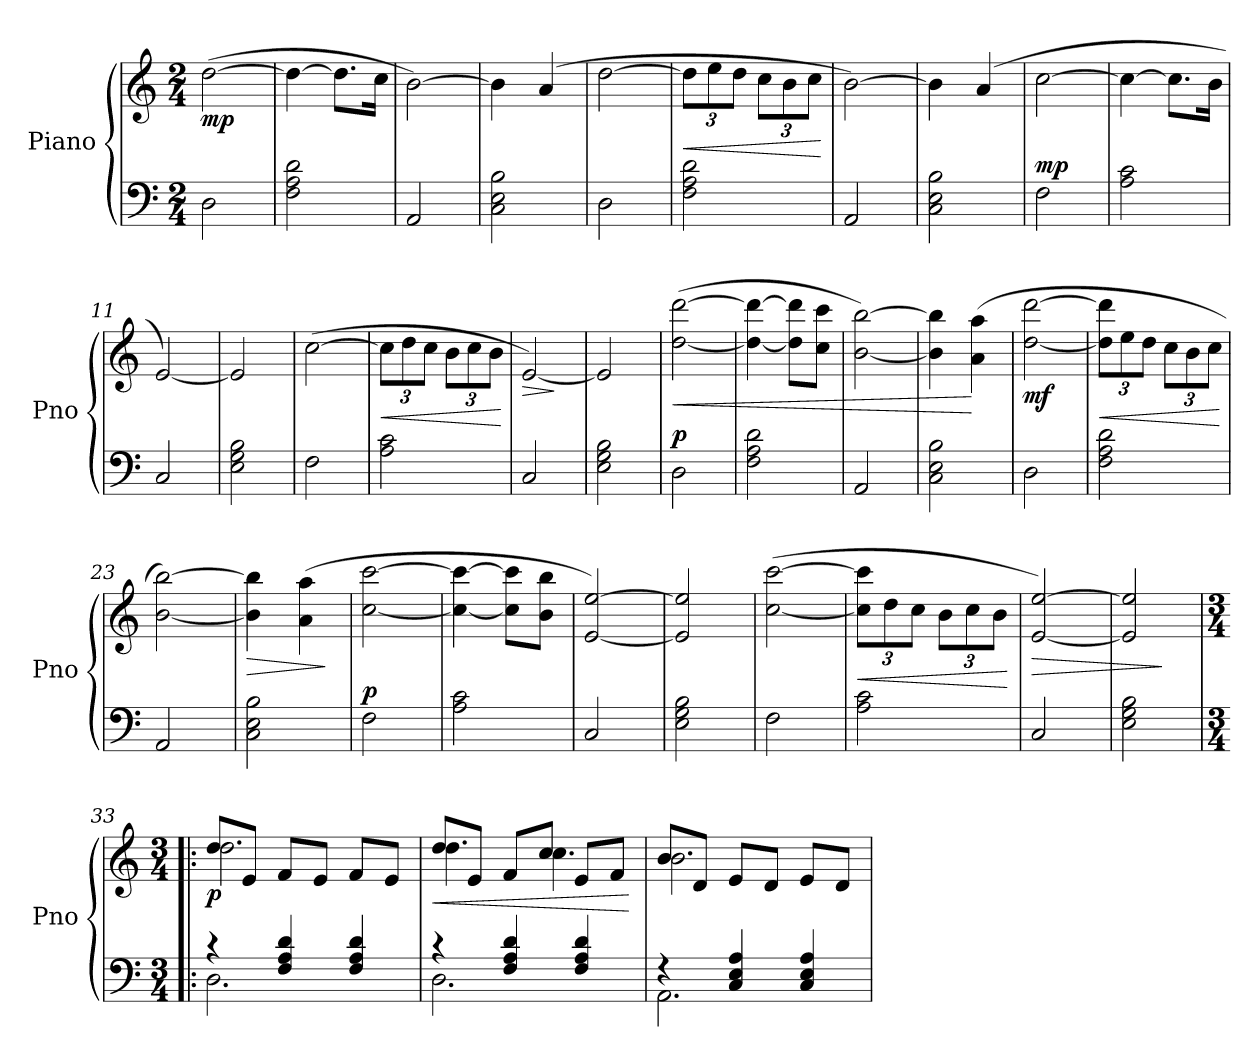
**kern	**kern	**dynam
*part1	*part1	*part1
*staff2	*staff1	*staff1/2
*I"Piano	*	*
*I'Pno	*	*
*clefF4	*clefG2	*
*k[]	*k[]	*
*M2/4	*M2/4	*
*MM100	*MM100	*
=1	=1	=1
!	!	!LO:DY:b
2D<\	(>[2dd\	mp
=2	=2	=2
2F\<<< 2A\<<< 2d\<<<	4dd\_	.
.	8.dd\L]	.
.	16cc\Jk	.
=3	=3	=3
2AA/	[2b\)	.
=4	=4	=4
2C\ 2E\ 2B\	4b\]	.
.	(>4a/	.
=5	=5	=5
2D\	[2dd\	.
=6	=6	=6
*	*Xbrackettup	*
!	!	!LO:HP:b
2F\ 2A\ 2d\	12dd\L]	<
.	12ee\	.
.	12dd\J	.
.	12cc\L	.
.	12b\	.
.	12cc\J	.
.	.	[
=7	=7	=7
2AA/	[2b\)	.
=8	=8	=8
2C\ 2E\ 2B\	4b\]	.
.	(>4a/	.
!!LO:LB:g=z
=9	=9	=9
!	!	!LO:DY:a=2
2F<\	[2cc\	mp
=10	=10	=10
2A\<< 2c\<<	4cc\_	.
.	8.cc\L]	.
.	16b\Jk	.
=11	=11	=11
2C</	[2e/)	.
=12	=12	=12
2E\<<< 2G\<<< 2B\<<<	2e/]	.
=13	=13	=13
2F<\	(>[2cc\	.
=14	=14	=14
!	!	!LO:HP:b
2A\<< 2c\<<	12cc\L]	<
.	12dd\	.
.	12cc\J	.
.	12b\L	.
.	12cc\	.
.	12b\J	.
.	.	[
=15	=15	=15
!	!	!LO:HP:b
2C</	[2e/)	>
.	.	]
=16	=16	=16
2E\<<< 2G\<<< 2B\<<<	2e/]	.
!!LO:LB:g=z
=17	=17	=17
!	!	!LO:HP:b
!	!	!LO:DY:n=1:a=2
2D<\	(>[2dd\ [2ddd\	< p
=18	=18	=18
2F\ 2A\ 2d\	4dd\_ 4ddd\_	.
.	8dd\] 8ddd\]L	.
.	8cc\ 8ccc\J	.
=19	=19	=19
2AA/	[2b\ [2bb\)	.
=20	=20	=20
2C\ 2E\ 2B\	4b\] 4bb\]	.
.	(>4a\ 4aa\	[
=21	=21	=21
!	!	!LO:DY:b
2D\	[2dd\ [2ddd\	mf
=22	=22	=22
!	!	!LO:HP:b
2F\ 2A\ 2d\	12dd\] 12ddd\]L	<
.	12ee\	.
.	12dd\J	.
.	12cc\L	.
.	12b\	.
.	12cc\J	.
.	.	[
=23	=23	=23
2AA/	[2b\ [2bb\)	.
=24	=24	=24
!	!	!LO:HP:b
2C\ 2E\ 2B\	4b\] 4bb\]	>
.	(>4a\ 4aa\	.
.	.	]
!!LO:LB:g=z
=25	=25	=25
!	!	!LO:DY:a=2
2F<\	[2cc\ [2ccc\	p
=26	=26	=26
2A\<< 2c\<<	4cc\_ 4ccc\_	.
.	8cc\] 8ccc\]L	.
.	8b\ 8bb\J	.
=27	=27	=27
2C</	[2e/ [2ee/)	.
=28	=28	=28
2E\ 2G\ 2B\	2e/] 2ee/]	.
=29	=29	=29
2F\	(>[2cc\ [2ccc\	.
=30	=30	=30
!	!	!LO:HP:b
2A\ 2c\	12cc\] 12ccc\]L	<
.	12dd\	.
.	12cc\J	.
.	12b\L	.
.	12cc\	.
.	12b\J	.
.	.	[
=31	=31	=31
!	!	!LO:HP:b
2C/	[2e/ [2ee/)	>
=32	=32	=32
2E\ 2G\ 2B\	2e/] 2ee/]	.
.	.	]
!!LO:PB:g=z
=33!|:	=33!|:	=33!|:
*M3/4	*M3/4	*
*	*MM150	*
*^	*^	*
!	!	!	!	!LO:DY:b
4r	2.D<\	8dd/L	2.dd\	p
.	.	8e/J	.	.
4F/ 4A/ 4d/	.	8f/L	.	.
.	.	8e/J	.	.
4F/ 4A/ 4d/	.	8f/L	.	.
.	.	8e/J	.	.
=34	=34	=34	=34	=34
!	!	!	!	!LO:HP:b
4r	2.D\	8dd/L	4.dd\	<
.	.	8e/J	.	.
4F/ 4A/ 4d/	.	8f/L	.	.
.	.	8cc/J	4.cc\	.
4F/ 4A/ 4d/	.	8e/L	.	.
.	.	8f/J	.	.
*v	*v	*	*	*
*	*v	*v	*
.	.	[
=35	=35	=35
*^	*^	*
4r	2.AA\	8b/L	2.b\	.
.	.	8d/J	.	.
4C/ 4E/ 4A/	.	8e/L	.	.
.	.	8d/J	.	.
4C/ 4E/ 4A/	.	8e/L	.	.
.	.	8d/J	.	.
*v	*v	*	*	*
*	*v	*v	*
=	=	=
*-	*-	*-
